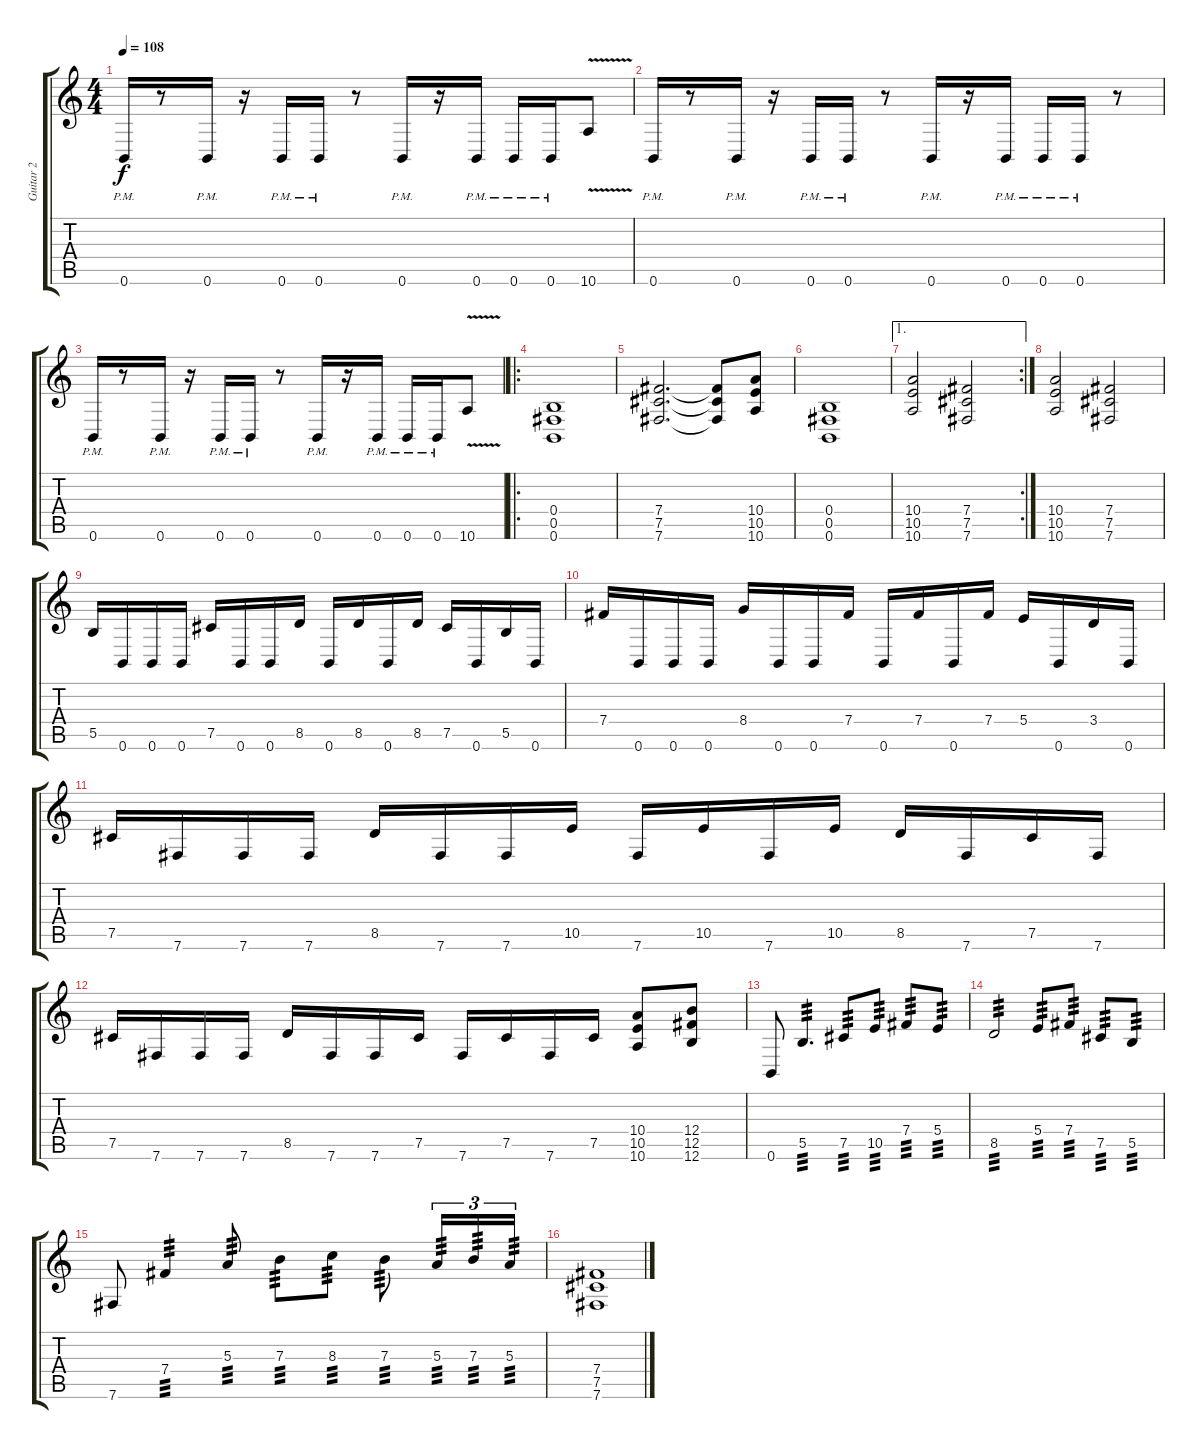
\track ("Guitar 2" "Guitar 2") {instrument distortionguitar}
\staff {score tabs}
\tuning (Db4 Ab3 E3 B2 Gb2 B1) {hide}
\ts (4 4)
\tempo 108
\clef g2
\ks c
0.6{pm}.16{dy f} r.8 0.6{pm}.16 r.16 0.6{pm}.16 0.6{pm}.16 r.8 0.6{pm}.16 r.16 0.6{pm}.16 0.6{pm}.16 0.6{pm}.16 10.6{v}.8 |
0.6{pm}.16 r.8 0.6{pm}.16 r.16 0.6{pm}.16 0.6{pm}.16 r.8 0.6{pm}.16 r.16 0.6{pm}.16 0.6{pm}.16 0.6{pm}.16 r.8 |
0.6{pm}.16 r.8 0.6{pm}.16 r.16 0.6{pm}.16 0.6{pm}.16 r.8 0.6{pm}.16 r.16 0.6{pm}.16 0.6{pm}.16 0.6{pm}.16 10.6{v}.8 |
\ro
(0.4 0.5 0.6).1 |
(7.4 7.5 7.6).2{d} (7.4{t} 7.5{t} 7.6{t}).8 (10.4 10.5 10.6).8 |
(0.4 0.5 0.6).1 |
\ae 1
\rc 2
(10.4 10.5 10.6).2 (7.4 7.5 7.6).2 |
(10.4 10.5 10.6).2 (7.4 7.5 7.6).2 |
5.5.16 0.6.16 0.6.16 0.6.16 7.5.16 0.6.16 0.6.16 8.5.16 0.6.16 8.5.16 0.6.16 8.5.16 7.5.16 0.6.16 5.5.16 0.6.16 |
7.4.16 0.6.16 0.6.16 0.6.16 8.4.16 0.6.16 0.6.16 7.4.16 0.6.16 7.4.16 0.6.16 7.4.16 5.4.16 0.6.16 3.4.16 0.6.16 |
7.5.16 7.6.16 7.6.16 7.6.16 8.5.16 7.6.16 7.6.16 10.5.16 7.6.16 10.5.16 7.6.16 10.5.16 8.5.16 7.6.16 7.5.16 7.6.16 |
7.5.16 7.6.16 7.6.16 7.6.16 8.5.16 7.6.16 7.6.16 7.5.16 7.6.16 7.5.16 7.6.16 7.5.16 (10.4 10.5 10.6).8 (12.4 12.5 12.6).8 |
0.6.8 5.5.4{d tp 3} 7.5.8{tp 3} 10.5.8{tp 3} 7.4.8{tp 3} 5.4.8{tp 3} |
8.5.2{tp 3} 5.4.8{tp 3} 7.4.8{tp 3} 7.5.8{tp 3} 5.5.8{tp 3} |
7.6.8 7.4.4{tp 3} 5.3.8{tp 3} 7.3.8{tp 3} 8.3.8{tp 3} 7.3.8{tp 3} 5.3.16{tu (3 2) tp 3} 7.3.16{tu (3 2) tp 3} 5.3.16{tu (3 2) tp 3} |
(7.4 7.5 7.6).1
